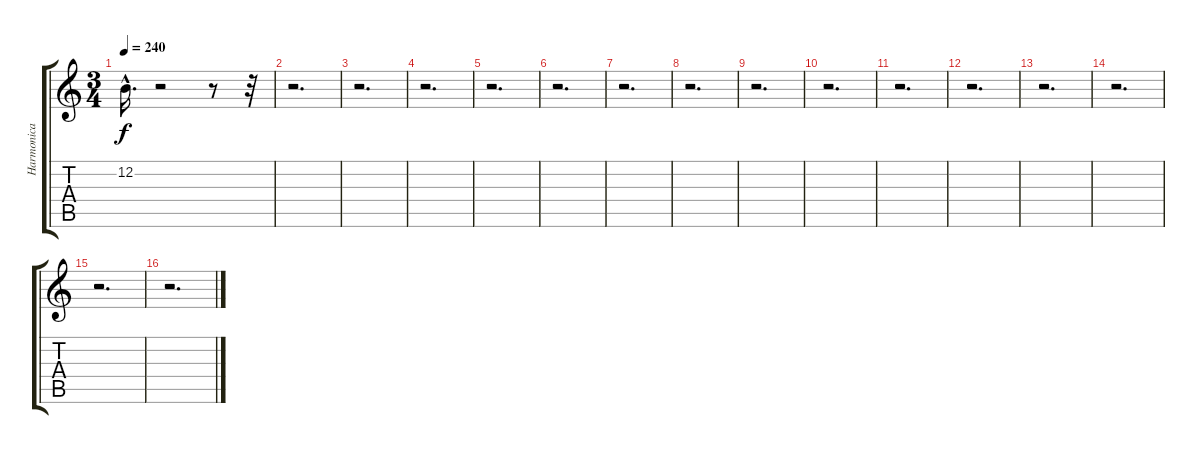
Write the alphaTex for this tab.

\track ("Harmonica" "Harmonica") {instrument harmonica}
\staff {score tabs}
\tuning (E4 B3 G3 D3 A2 E2) {hide}
\ts (3 4)
\tempo 240
\clef g2
\ks c
12.2{hac}.16{d dy f} r.2 r.8 r.32 |
r.2{d} |
r.2{d} |
r.2{d} |
r.2{d} |
r.2{d} |
r.2{d} |
r.2{d} |
r.2{d} |
r.2{d} |
r.2{d} |
r.2{d} |
r.2{d} |
r.2{d} |
r.2{d} |
r.2{d}
